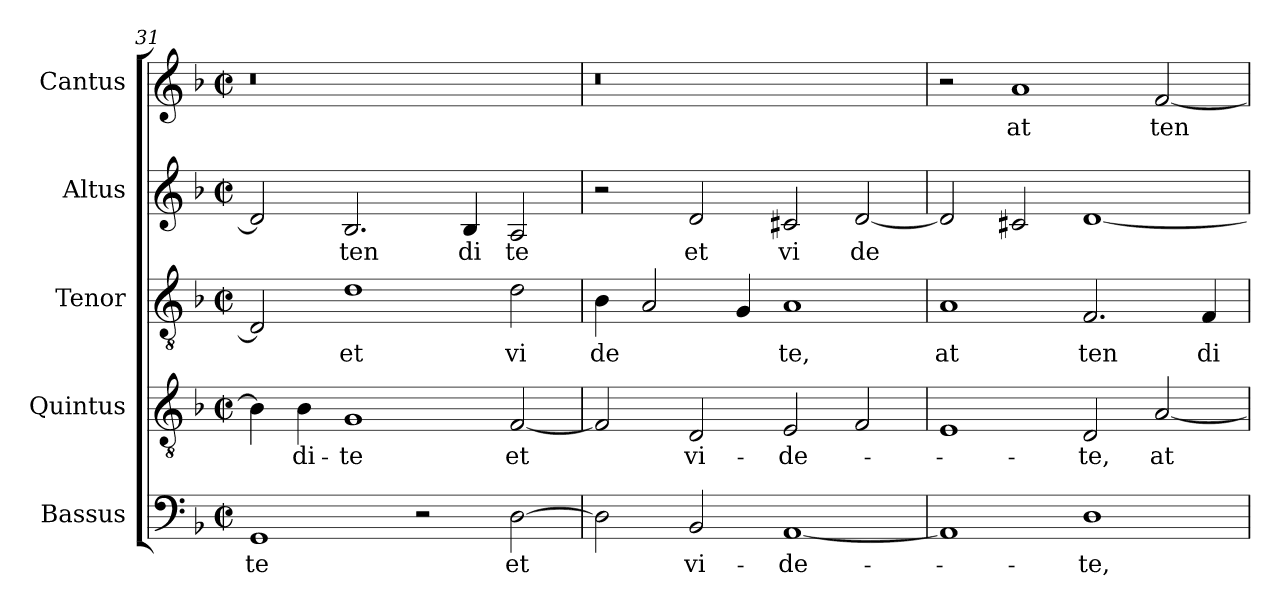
**kern	**text	**kern	**text	**kern	**text	**kern	**text	**kern	**text
*part5	*part5	*part4	*part4	*part3	*part3	*part2	*part2	*part1	*part1
*staff5	*staff5	*staff4	*staff4	*staff3	*staff3	*staff2	*staff2	*staff1	*staff1
*I"Bassus	*	*I"Quintus	*	*I"Tenor	*	*I"Altus	*	*I"Cantus	*
*clefF4	*	*clefGv2	*	*clefGv2	*	*clefG2	*	*clefG2	*
*k[b-]	*	*k[b-]	*	*k[b-]	*	*k[b-]	*	*k[b-]	*
*F:	*	*F:	*	*F:	*	*F:	*	*F:	*
*M2/2	*	*M2/2	*	*M2/2	*	*M2/2	*	*M2/2	*
*met(c|)	*	*met(c|)	*	*met(c|)	*	*met(c|)	*	*met(c|)	*
=31	=31	=31	=31	=31	=31	=31	=31	=31	=31
!	!LO:LY:b:cj	!	!	!	!	!	!	!	!
1GG	-te	4B-\]	.	2D/]	.	2d/]	.	0r	.
!	!	!	!LO:LY:b:cj	!	!	!	!	!	!
.	.	4B-\	-di-	.	.	.	.	.	.
!	!	!	!LO:LY:b:cj	!	!LO:LY:b:cj	!	!LO:LY:b:cj	!	!
.	.	1G	-te	1d	et	2.B-/	ten	.	.
2r	.	.	.	.	.	.	.	.	.
!	!	!	!	!	!	!	!LO:LY:b:cj	!	!
.	.	.	.	.	.	4B-/	di	.	.
!	!LO:LY:b:cj	!	!LO:LY:b:cj	!	!LO:LY:b:cj	!	!LO:LY:b:cj	!	!
[>2D\	et	[<2F/	et	2d\	vi	2A/	te	.	.
=32	=32	=32	=32	=32	=32	=32	=32	=32	=32
!	!	!	!	!	!LO:LY:b:cj	!	!	!	!
2D\]	.	2F/]	.	4B-\	de	2r	.	0r	.
.	.	.	.	2A/	.	.	.	.	.
!	!LO:LY:b:cj	!	!LO:LY:b:cj	!	!	!	!LO:LY:b:cj	!	!
2BB-/	vi-	2D/	vi-	.	.	2d/	et	.	.
.	.	.	.	4G/	.	.	.	.	.
!	!LO:LY:b:cj	!	!LO:LY:b:cj	!	!LO:LY:b:cj	!	!LO:LY:b:cj	!	!
[<1AA	-de-	2E/	-de-	1A	te,	2c#X/	vi	.	.
!	!	!	!	!	!	!	!LO:LY:b:cj	!	!
.	.	2F/	.	.	.	[<2d/	de	.	.
=33	=33	=33	=33	=33	=33	=33	=33	=33	=33
!	!	!	!	!	!LO:LY:b:cj	!	!	!	!
1AA]	.	1E	.	1A	at	2d/]	.	2r	.
!	!	!	!	!	!	!	!	!	!LO:LY:b:cj
.	.	.	.	.	.	2c#X/	.	1a	at
!	!LO:LY:b:cj	!	!LO:LY:b:cj	!	!LO:LY:b:cj	!	!	!	!
1D	-te,	2D/	-te,	2.F/	ten	[<1d	.	.	.
!	!	!	!LO:LY:b:cj	!	!	!	!	!	!LO:LY:b
.	.	[<2A/	at-	.	.	.	.	[<2f/	ten
!	!	!	!	!	!LO:LY:b:cj	!	!	!	!
.	.	.	.	4F/	di	.	.	.	.
=	=	=	=	=	=	=	=	=	=
*-	*-	*-	*-	*-	*-	*-	*-	*-	*-
